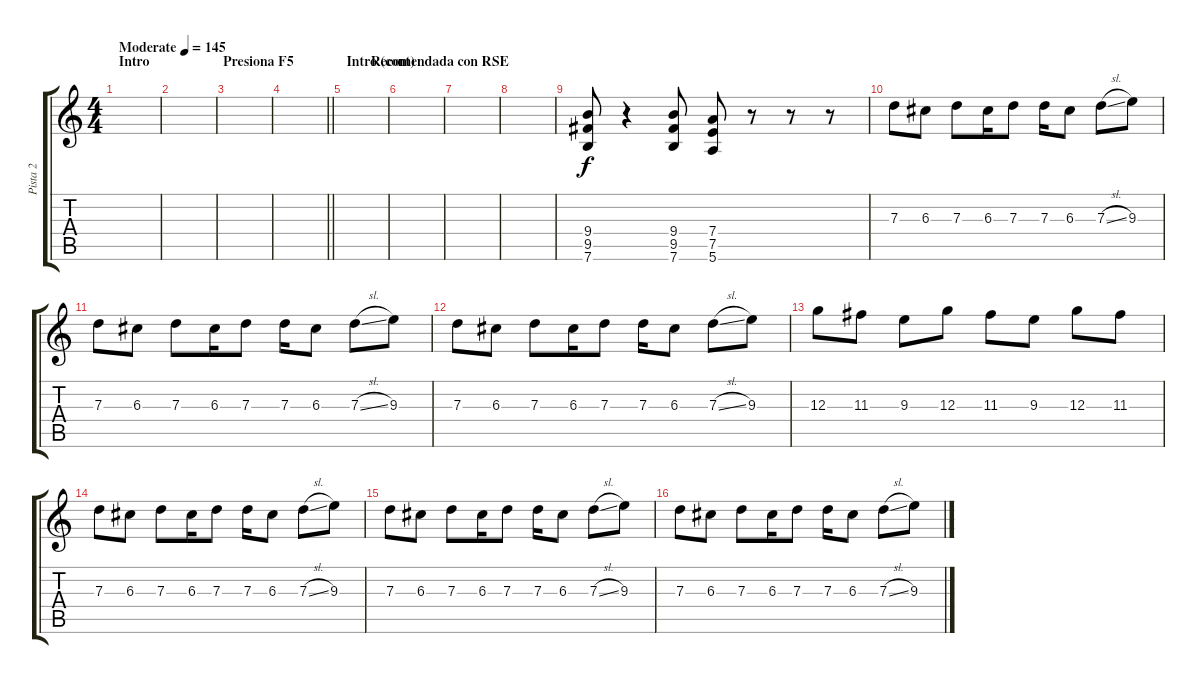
\track ("Pista 2" "Pista 2") {instrument overdrivenguitar}
\staff {score tabs}
\tuning (E4 B3 G3 D3 A2 E2) {hide}
\ts (4 4)
\section ("" "Intro                     Presiona F5                      Recomendada con RSE")
\tempo (145 "Moderate")
\clef g2
\ks c
|
|
|
\barLineRight lightlight
|
\section ("" "Intro (cont)")
|
|
|
|
(9.4 9.5 7.6).8 r.4 (9.4 9.5 7.6).8 (7.4 7.5 5.6).8 r.8 r.8 r.8 |
7.3.8 6.3.8 7.3.8 6.3.16 7.3.8 7.3.16 6.3.8 7.3{sl}.8 9.3.8 |
7.3.8 6.3.8 7.3.8 6.3.16 7.3.8 7.3.16 6.3.8 7.3{sl}.8 9.3.8 |
7.3.8 6.3.8 7.3.8 6.3.16 7.3.8 7.3.16 6.3.8 7.3{sl}.8 9.3.8 |
12.3.8 11.3.8 9.3.8 12.3.8 11.3.8 9.3.8 12.3.8 11.3.8 |
7.3.8 6.3.8 7.3.8 6.3.16 7.3.8 7.3.16 6.3.8 7.3{sl}.8 9.3.8 |
7.3.8 6.3.8 7.3.8 6.3.16 7.3.8 7.3.16 6.3.8 7.3{sl}.8 9.3.8 |
7.3.8 6.3.8 7.3.8 6.3.16 7.3.8 7.3.16 6.3.8 7.3{sl}.8 9.3.8
